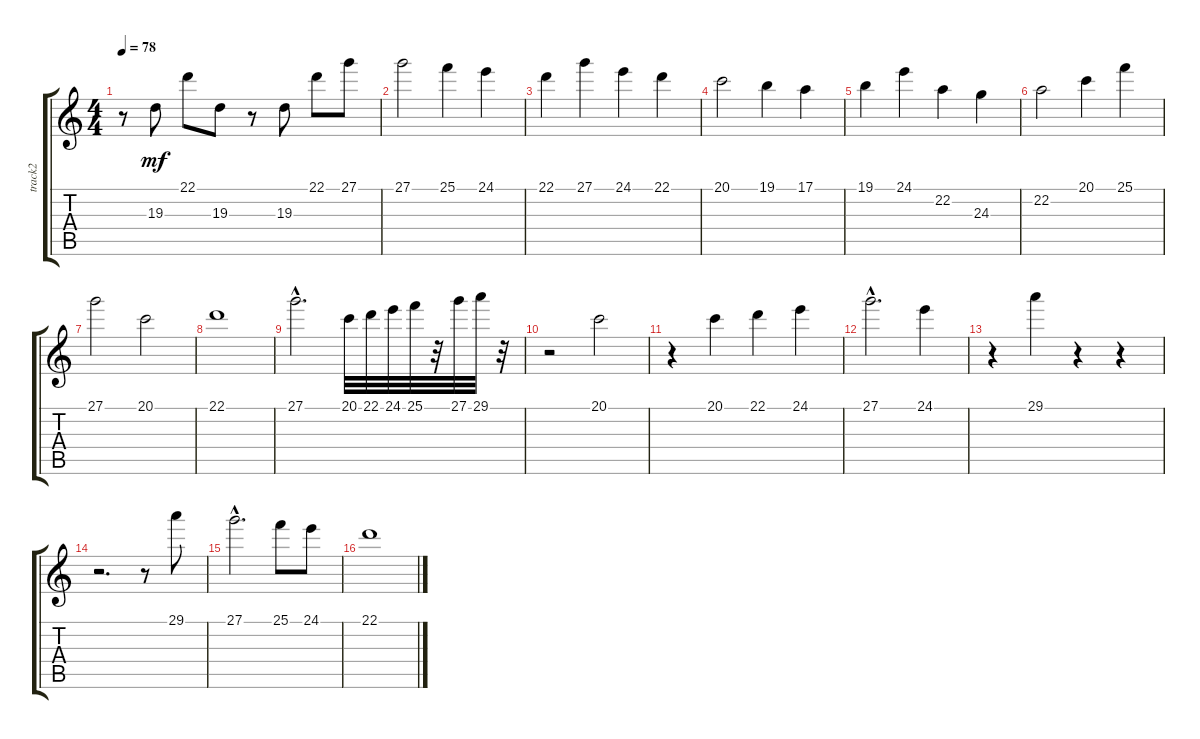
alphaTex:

\track ("track2" "track2") {instrument stringensemble1}
\staff {score tabs}
\tuning (E4 B3 G3 D3 A2 E2) {hide}
\ts (4 4)
\tempo 78
\clef g2
\ks c
r.8{dy mf} 19.3.8 22.1.8 19.3.8 r.8 19.3.8 22.1.8 27.1.8 |
27.1.2 25.1.4 24.1.4 |
22.1.4 27.1.4 24.1.4 22.1.4 |
20.1.2 19.1.4 17.1.4 |
19.1.4 24.1.4 22.2.4 24.3.4 |
22.2.2 20.1.4 25.1.4 |
27.1.2 20.1.2 |
22.1.1 |
27.1{hac}.2{d} 20.1.32 22.1.32 24.1.32 25.1.32 r.32 27.1.32 29.1.32 r.32 |
r.2 20.1.2 |
r.4 20.1.4 22.1.4 24.1.4 |
27.1{hac}.2{d} 24.1.4 |
r.4 29.1.4 r.4 r.4 |
r.2{d} r.8 29.1.8 |
27.1{hac}.2{d} 25.1.8 24.1.8 |
22.1.1
